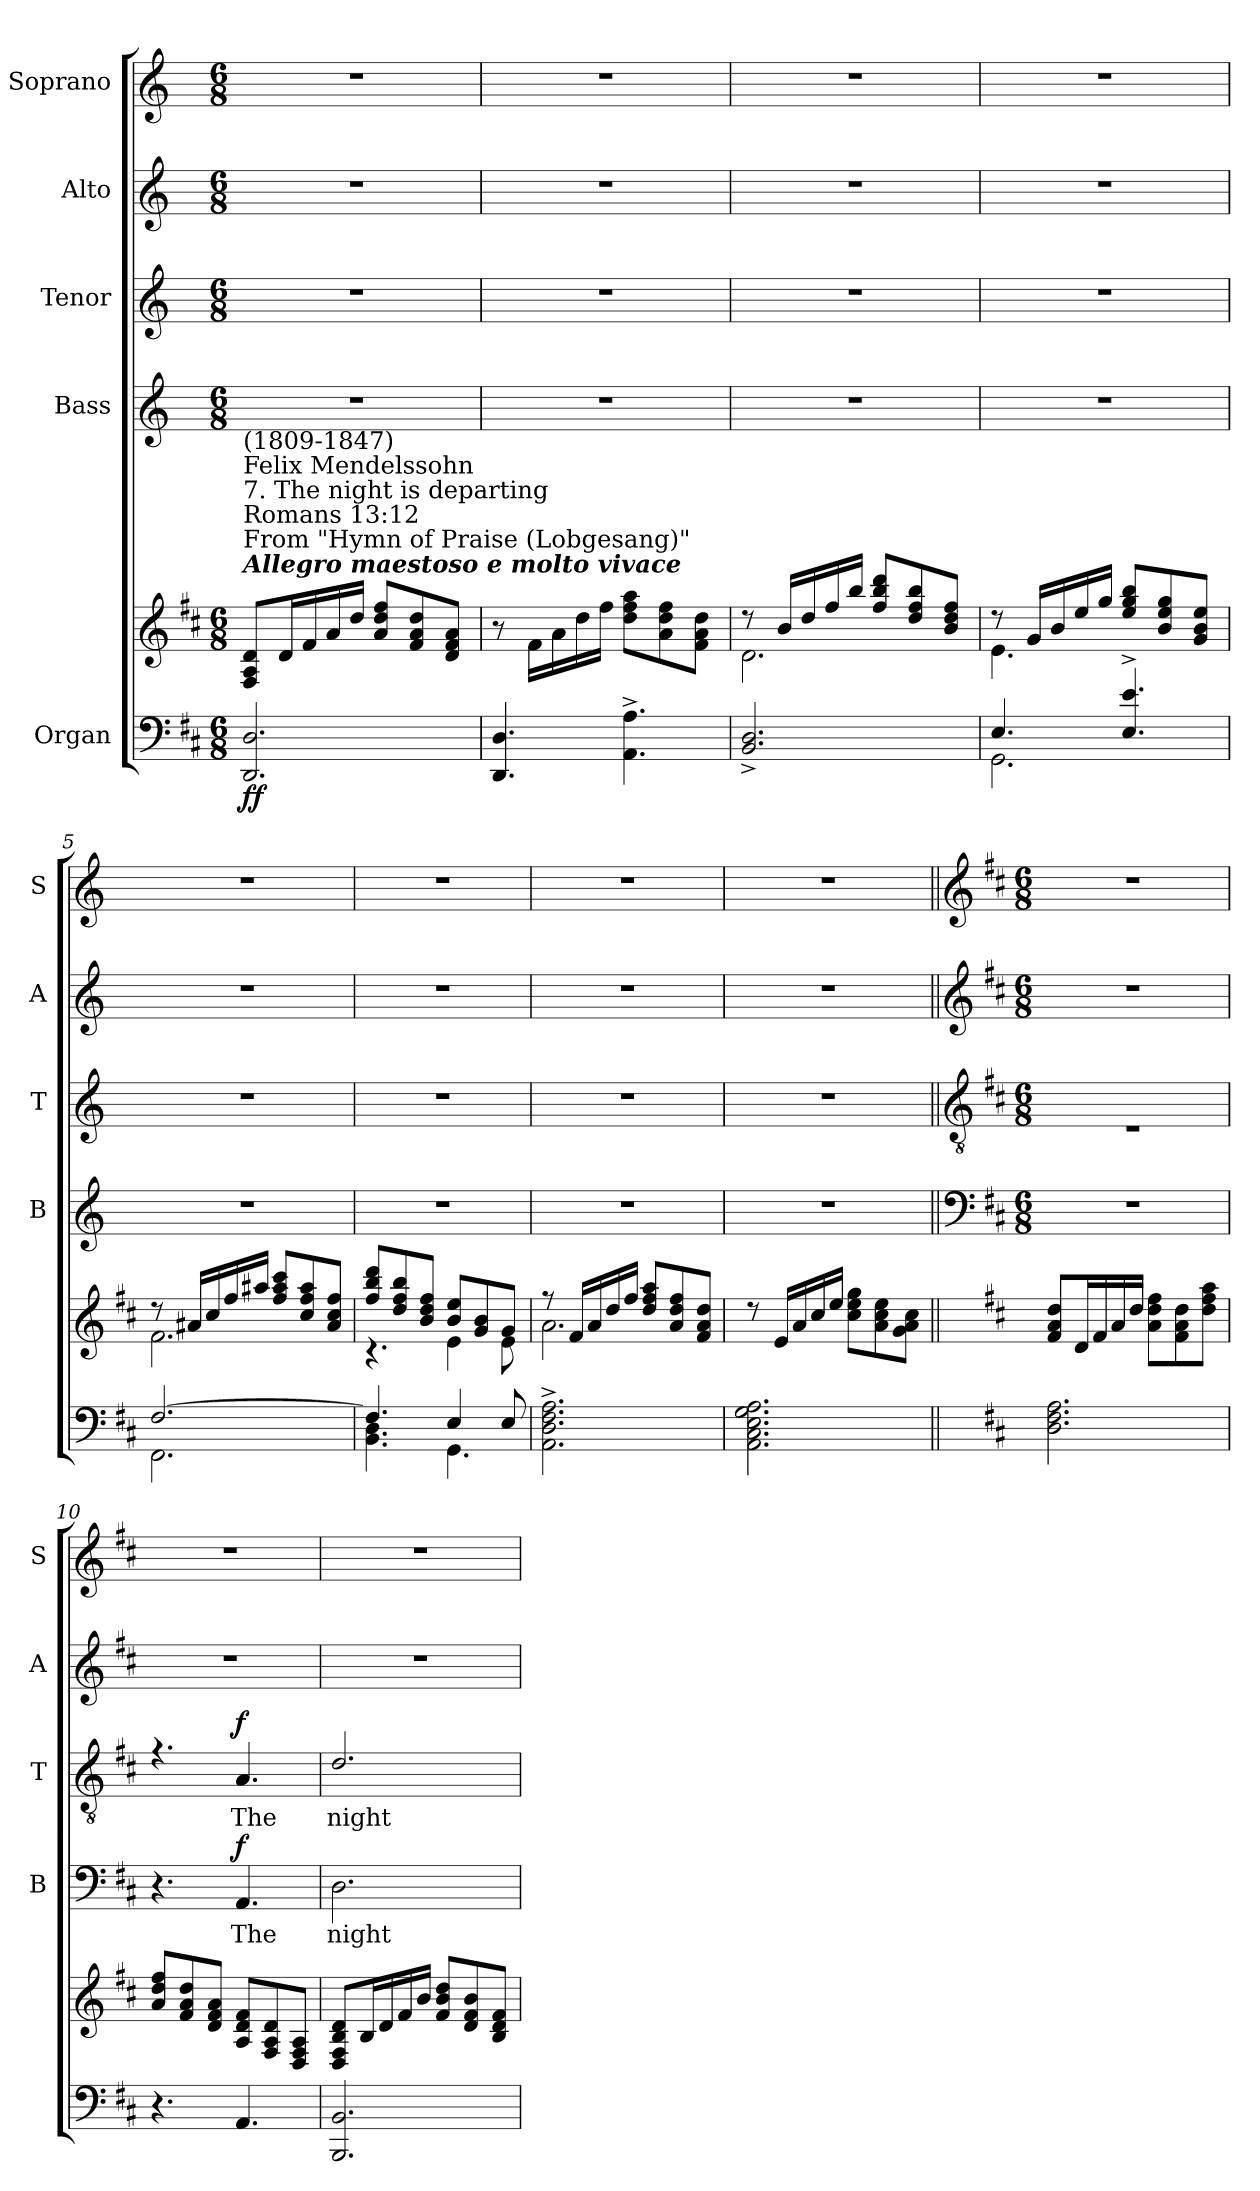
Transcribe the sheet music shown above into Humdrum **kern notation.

**kern	**kern	**dynam	**kern	**text	**dynam	**kern	**text	**dynam	**kern	**kern
*part5	*part5	*part5	*part4	*part4	*part4	*part3	*part3	*part3	*part2	*part1
*staff6	*staff5	*staff5/6	*staff4	*staff4	*staff4	*staff3	*staff3	*staff3	*staff2	*staff1
*I"Organ	*	*	*I"Bass	*	*	*I"Tenor	*	*	*I"Alto	*I"Soprano
*	*	*	*I'B	*	*	*I'T	*	*	*I'A	*I'S
*clefF4	*clefG2	*	*clefG2	*	*	*clefG2	*	*	*clefG2	*clefG2
*k[f#c#]	*k[f#c#]	*	*k[]	*	*	*k[]	*	*	*k[]	*k[]
*M6/8	*M6/8	*	*M6/8	*	*	*M6/8	*	*	*M6/8	*M6/8
*MM144	*MM144	*	*MM144	*	*	*MM144	*	*	*MM144	*MM144
=1	=1	=1	=1	=1	=1	=1	=1	=1	=1	=1
*^	*^	*	*	*	*	*	*	*	*	*
!	!	!LO:TX:a:Bi:t=Allegro maestoso e molto vivace	!	!	!	!	!	!	!	!	!	!
!	!	!LO:TX:a:t=From "Hymn of Praise (Lobgesang)"	!	!	!	!	!	!	!	!	!	!
!	!	!LO:TX:a:t=Romans 13&colon;12	!	!	!	!	!	!	!	!	!	!
!	!	!LO:TX:a:t=7. The night is departing	!	!	!	!	!	!	!	!	!	!
!	!	!LO:TX:a:t=Felix Mendelssohn	!	!	!	!	!	!	!	!	!	!
!	!	!LO:TX:a:t=(1809-1847)	!	!	!	!	!	!	!	!	!	!
!	!	!	!	!LO:DY:b=2	!	!	!	!	!	!	!	!
2.DD/ 2.D/	2ryy	8F#/ 8A/ 8d/L	2ryy	ff	2.r	.	.	2.r	.	.	2.r	2.r
.	.	16d/L	.	.	.	.	.	.	.	.	.	.
.	.	16f#/	.	.	.	.	.	.	.	.	.	.
.	.	16a/	.	.	.	.	.	.	.	.	.	.
.	.	16dd/JJ	.	.	.	.	.	.	.	.	.	.
.	.	8a/ 8dd/ 8ff#/L	.	.	.	.	.	.	.	.	.	.
.	4ryy	8f#/ 8a/ 8dd/	4ryy	.	.	.	.	.	.	.	.	.
.	.	8d/ 8f#/ 8a/J	.	.	.	.	.	.	.	.	.	.
=2	=2	=2	=2	=2	=2	=2	=2	=2	=2	=2	=2	=2
4.DD/ 4.D/	2ryy	8r	2ryy	.	2.r	.	.	2.r	.	.	2.r	2.r
.	.	16f#\LL	.	.	.	.	.	.	.	.	.	.
.	.	16a\	.	.	.	.	.	.	.	.	.	.
.	.	16dd\	.	.	.	.	.	.	.	.	.	.
.	.	16ff#\JJ	.	.	.	.	.	.	.	.	.	.
4.AA\^ 4.A\^	.	8dd\ 8ff#\ 8aa\L	.	.	.	.	.	.	.	.	.	.
.	4ryy	8a\ 8dd\ 8ff#\	4ryy	.	.	.	.	.	.	.	.	.
.	.	8f#\ 8a\ 8dd\J	.	.	.	.	.	.	.	.	.	.
=3	=3	=3	=3	=3	=3	=3	=3	=3	=3	=3	=3	=3
2.BB/^ 2.D/^	2ryy	8r	2.d\	.	2.r	.	.	2.r	.	.	2.r	2.r
.	.	16b/LL	.	.	.	.	.	.	.	.	.	.
.	.	16dd/	.	.	.	.	.	.	.	.	.	.
.	.	16ff#/	.	.	.	.	.	.	.	.	.	.
.	.	16bb/JJ	.	.	.	.	.	.	.	.	.	.
.	.	8ff#/ 8bb/ 8ddd/L	.	.	.	.	.	.	.	.	.	.
.	4ryy	8dd/ 8ff#/ 8bb/	.	.	.	.	.	.	.	.	.	.
.	.	8b/ 8dd/ 8ff#/J	.	.	.	.	.	.	.	.	.	.
=4	=4	=4	=4	=4	=4	=4	=4	=4	=4	=4	=4	=4
4.E/	2.GG\	8r	4.e\	.	2.r	.	.	2.r	.	.	2.r	2.r
.	.	16g/LL	.	.	.	.	.	.	.	.	.	.
.	.	16b/	.	.	.	.	.	.	.	.	.	.
.	.	16ee/	.	.	.	.	.	.	.	.	.	.
.	.	16gg/JJ	.	.	.	.	.	.	.	.	.	.
4.E/ 4.e/	.	8ee/^ 8gg/^ 8bb/^L	8ryy	.	.	.	.	.	.	.	.	.
.	.	8b/ 8ee/ 8gg/	4ryy	.	.	.	.	.	.	.	.	.
.	.	8g/ 8b/ 8ee/J	.	.	.	.	.	.	.	.	.	.
=5	=5	=5	=5	=5	=5	=5	=5	=5	=5	=5	=5	=5
[2.F#/	2.FF#\	8r	2.f#\	.	2.r	.	.	2.r	.	.	2.r	2.r
.	.	16a#X/LL	.	.	.	.	.	.	.	.	.	.
.	.	16cc#/	.	.	.	.	.	.	.	.	.	.
.	.	16ff#/	.	.	.	.	.	.	.	.	.	.
.	.	16aa#X/JJ	.	.	.	.	.	.	.	.	.	.
.	.	8ff#/ 8aa#/ 8ccc#/L	.	.	.	.	.	.	.	.	.	.
.	.	8cc#/ 8ff#/ 8aa#/	.	.	.	.	.	.	.	.	.	.
.	.	8a#/ 8cc#/ 8ff#/J	.	.	.	.	.	.	.	.	.	.
=6	=6	=6	=6	=6	=6	=6	=6	=6	=6	=6	=6	=6
4.F#/]	4.BB\ 4.D\	8ff#/ 8bb/ 8ddd/L	4.r	.	2.r	.	.	2.r	.	.	2.r	2.r
.	.	8dd/ 8ff#/ 8bb/	.	.	.	.	.	.	.	.	.	.
.	.	8b/ 8dd/ 8ff#/J	.	.	.	.	.	.	.	.	.	.
4E/	4.GG\	8b/ 8ee/L	4e\	.	.	.	.	.	.	.	.	.
.	.	8g/ 8b/	.	.	.	.	.	.	.	.	.	.
8E/	.	8g/J	8e\	.	.	.	.	.	.	.	.	.
!!LO:LB:g=z
=7	=7	=7	=7	=7	=7	=7	=7	=7	=7	=7	=7	=7
2.AA\^ 2.D\^ 2.F#\^ 2.A\^	2ryy	8r	2.a\	.	2.r	.	.	2.r	.	.	2.r	2.r
.	.	16f#/LL	.	.	.	.	.	.	.	.	.	.
.	.	16a/	.	.	.	.	.	.	.	.	.	.
.	.	16dd/	.	.	.	.	.	.	.	.	.	.
.	.	16ff#/JJ	.	.	.	.	.	.	.	.	.	.
.	.	8dd/ 8ff#/ 8aa/L	.	.	.	.	.	.	.	.	.	.
.	4ryy	8a/ 8dd/ 8ff#/	.	.	.	.	.	.	.	.	.	.
.	.	8f#/ 8a/ 8dd/J	.	.	.	.	.	.	.	.	.	.
=8	=8	=8	=8	=8	=8	=8	=8	=8	=8	=8	=8	=8
2.AA\ 2.C#\ 2.E\ 2.G\ 2.A\	2.ryy	8r	2.ryy	.	2.r	.	.	2.r	.	.	2.r	2.r
.	.	16e/LL	.	.	.	.	.	.	.	.	.	.
.	.	16a/	.	.	.	.	.	.	.	.	.	.
.	.	16cc#/	.	.	.	.	.	.	.	.	.	.
.	.	16ee/JJ	.	.	.	.	.	.	.	.	.	.
.	.	8cc#\ 8ee\ 8gg\L	.	.	.	.	.	.	.	.	.	.
.	.	8a\ 8cc#\ 8ee\	.	.	.	.	.	.	.	.	.	.
.	.	8g\ 8a\ 8cc#\J	.	.	.	.	.	.	.	.	.	.
*v	*v	*	*	*	*	*	*	*	*	*	*	*
*	*v	*v	*	*	*	*	*	*	*	*	*
!!LO:PB:g=z
=9||	=9||	=9||	=9||	=9||	=9||	=9||	=9||	=9||	=9||	=9||
*	*	*	*clefF4	*	*	*clefGv2	*	*	*clefG2	*clefG2
*	*	*	*k[f#c#]	*	*	*k[f#c#]	*	*	*k[f#c#]	*k[f#c#]
*	*	*	*D:	*	*	*D:	*	*	*D:	*D:
*	*	*	*M6/8	*	*	*M6/8	*	*	*M6/8	*M6/8
*	*	*	*	*	*	*^	*	*	*	*
2.D\ 2.F#\ 2.A\	8f#/ 8a/ 8dd/L	.	2.r	.	.	2.ryy	2.r	.	.	2.r	2.r
.	16d/L	.	.	.	.	.	.	.	.	.	.
.	16f#/	.	.	.	.	.	.	.	.	.	.
.	16a/	.	.	.	.	.	.	.	.	.	.
.	16dd/JJ	.	.	.	.	.	.	.	.	.	.
.	8a\ 8dd\ 8ff#\L	.	.	.	.	.	.	.	.	.	.
.	8f#\ 8a\ 8dd\	.	.	.	.	.	.	.	.	.	.
.	8dd\ 8ff#\ 8aa\J	.	.	.	.	.	.	.	.	.	.
=10	=10	=10	=10	=10	=10	=10	=10	=10	=10	=10	=10
4.r	8a/ 8dd/ 8ff#/L	.	4.r	.	.	4.r	2.ryy	.	.	2.r	2.r
.	8f#/ 8a/ 8dd/	.	.	.	.	.	.	.	.	.	.
.	8d/ 8f#/ 8a/J	.	.	.	.	.	.	.	.	.	.
!	!	!	!	!LO:LY:b	!LO:DY:b	!	!	!LO:LY:b	!LO:DY:b	!	!
4.AA/	8A/ 8d/ 8f#/L	.	4.AA/	The	f	4.A/	.	The	f	.	.
.	8F#/ 8A/ 8d/	.	.	.	.	.	.	.	.	.	.
.	8D/ 8F#/ 8A/J	.	.	.	.	.	.	.	.	.	.
=11	=11	=11	=11	=11	=11	=11	=11	=11	=11	=11	=11
!	!	!	!	!LO:LY:b	!	!	!	!LO:LY:b	!	!	!
2.BBB/ 2.BB/	8D/ 8F#/ 8B/ 8d/L	.	2.D\	night	.	2.d/	2.ryy	night	.	2.r	2.r
.	16B/L	.	.	.	.	.	.	.	.	.	.
.	16d/	.	.	.	.	.	.	.	.	.	.
.	16f#/	.	.	.	.	.	.	.	.	.	.
.	16b/JJ	.	.	.	.	.	.	.	.	.	.
.	8f#/ 8b/ 8dd/L	.	.	.	.	.	.	.	.	.	.
.	8d/ 8f#/ 8b/	.	.	.	.	.	.	.	.	.	.
.	8B/ 8d/ 8f#/J	.	.	.	.	.	.	.	.	.	.
*	*	*	*	*	*	*v	*v	*	*	*	*
=	=	=	=	=	=	=	=	=	=	=
*-	*-	*-	*-	*-	*-	*-	*-	*-	*-	*-
